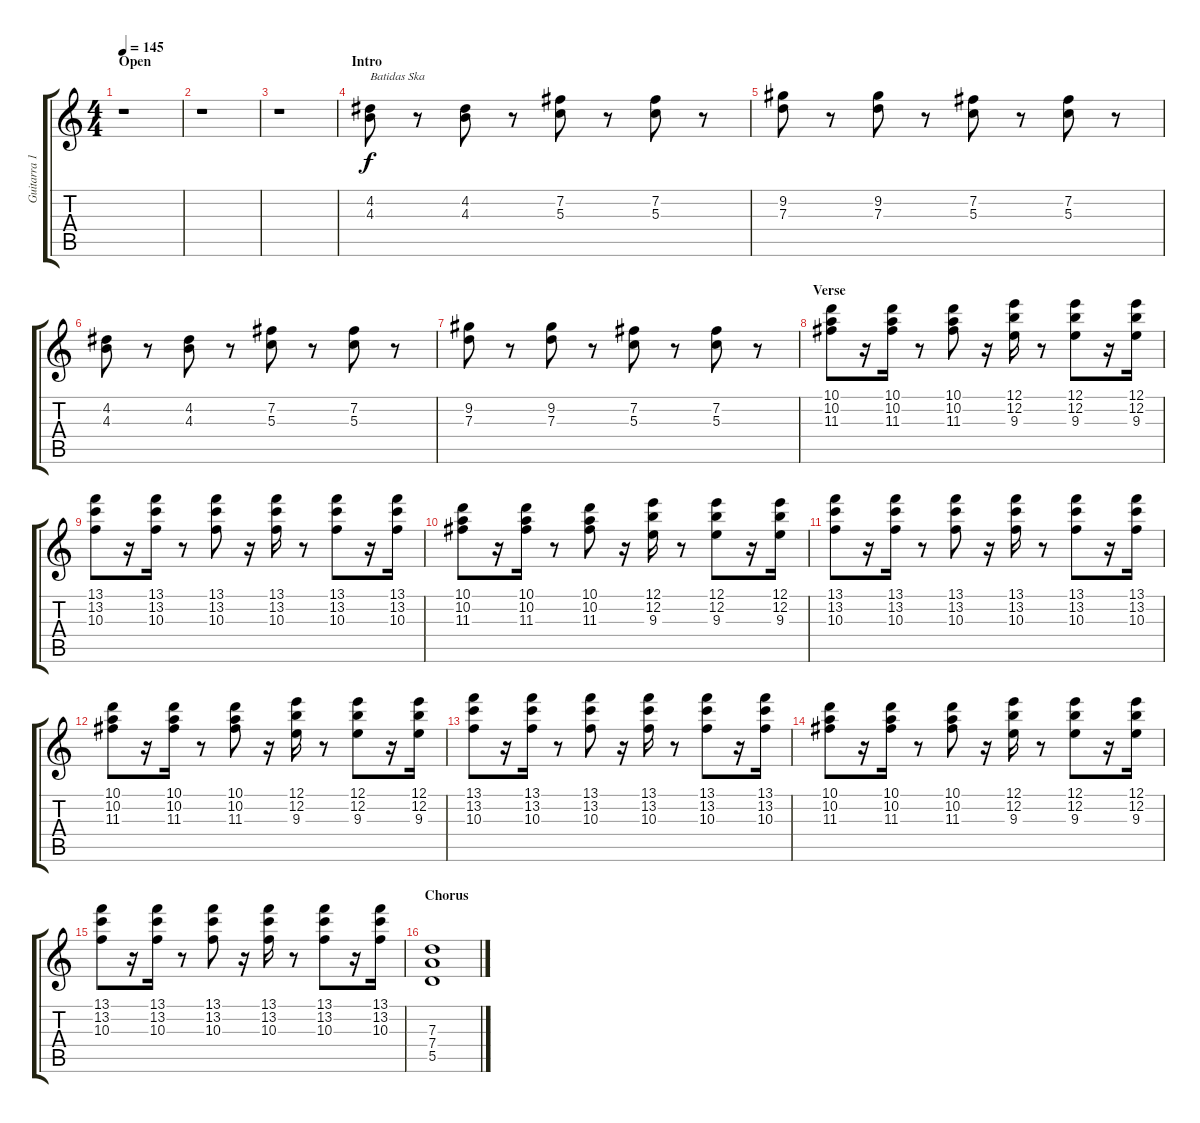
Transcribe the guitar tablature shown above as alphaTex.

\track ("Guitarra 1 - Mathias" "Guitarra 1") {instrument distortionguitar}
\staff {score tabs}
\tuning (E4 B3 G3 D3 A2 E2) {hide}
\ts (4 4)
\section ("" "Open")
\tempo 145
\clef g2
\ks c
r.1{dy f instrument distortionguitar} |
r.1 |
r.1 |
\section ("" "Intro")
(4.2 4.3).8{txt "Batidas Ska"} r.8 (4.2 4.3).8 r.8 (7.2 5.3).8 r.8 (7.2 5.3).8 r.8 |
(9.2 7.3).8 r.8 (9.2 7.3).8 r.8 (7.2 5.3).8 r.8 (7.2 5.3).8 r.8 |
(4.2 4.3).8 r.8 (4.2 4.3).8 r.8 (7.2 5.3).8 r.8 (7.2 5.3).8 r.8 |
(9.2 7.3).8 r.8 (9.2 7.3).8 r.8 (7.2 5.3).8 r.8 (7.2 5.3).8 r.8 |
\section ("" "Verse")
(10.1 10.2 11.3).8{instrument electricguitarmuted} r.16 (10.1 10.2 11.3).16 r.8 (10.1 10.2 11.3).8 r.16 (12.1 12.2 9.3).16 r.8 (12.1 12.2 9.3).8 r.16 (12.1 12.2 9.3).16 |
(13.1 13.2 10.3).8 r.16 (13.1 13.2 10.3).16 r.8 (13.1 13.2 10.3).8 r.16 (13.1 13.2 10.3).16 r.8 (13.1 13.2 10.3).8 r.16 (13.1 13.2 10.3).16 |
(10.1 10.2 11.3).8 r.16 (10.1 10.2 11.3).16 r.8 (10.1 10.2 11.3).8 r.16 (12.1 12.2 9.3).16 r.8 (12.1 12.2 9.3).8 r.16 (12.1 12.2 9.3).16 |
(13.1 13.2 10.3).8 r.16 (13.1 13.2 10.3).16 r.8 (13.1 13.2 10.3).8 r.16 (13.1 13.2 10.3).16 r.8 (13.1 13.2 10.3).8 r.16 (13.1 13.2 10.3).16 |
(10.1 10.2 11.3).8 r.16 (10.1 10.2 11.3).16 r.8 (10.1 10.2 11.3).8 r.16 (12.1 12.2 9.3).16 r.8 (12.1 12.2 9.3).8 r.16 (12.1 12.2 9.3).16 |
(13.1 13.2 10.3).8 r.16 (13.1 13.2 10.3).16 r.8 (13.1 13.2 10.3).8 r.16 (13.1 13.2 10.3).16 r.8 (13.1 13.2 10.3).8 r.16 (13.1 13.2 10.3).16 |
(10.1 10.2 11.3).8 r.16 (10.1 10.2 11.3).16 r.8 (10.1 10.2 11.3).8 r.16 (12.1 12.2 9.3).16 r.8 (12.1 12.2 9.3).8 r.16 (12.1 12.2 9.3).16 |
(13.1 13.2 10.3).8 r.16 (13.1 13.2 10.3).16 r.8 (13.1 13.2 10.3).8 r.16 (13.1 13.2 10.3).16 r.8 (13.1 13.2 10.3).8 r.16 (13.1 13.2 10.3).16 |
\section ("" "Chorus")
(7.3 7.4 5.5).1{instrument distortionguitar}
